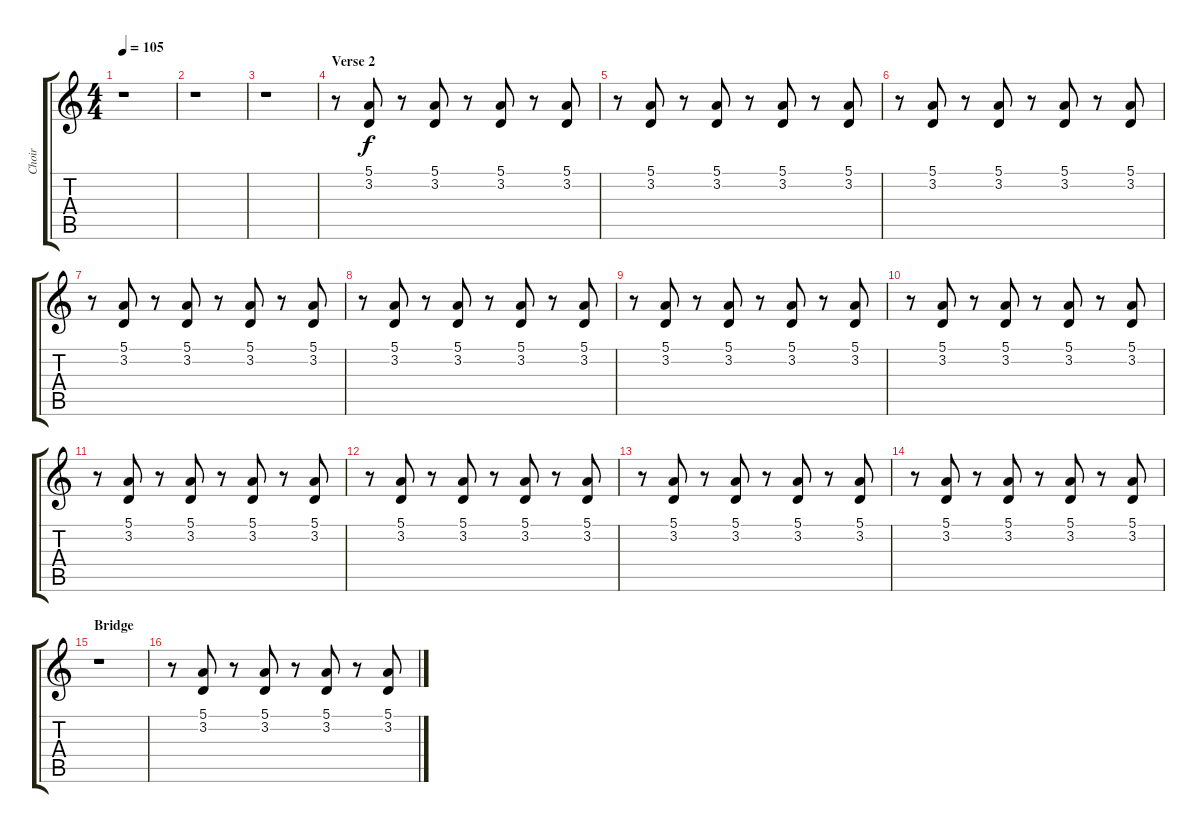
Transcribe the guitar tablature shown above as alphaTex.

\track ("Choir" "Choir") {instrument lead6voice}
\staff {score tabs}
\tuning (E4 B3 G3 D3 A2 E2) {hide}
\ts (4 4)
\tempo 105
\clef g2
\ks c
r.1{dy f} |
r.1 |
r.1 |
\section ("" "Verse 2")
r.8{volume 8} (5.1 3.2).8 r.8 (5.1 3.2).8 r.8 (5.1 3.2).8 r.8 (5.1 3.2).8 |
r.8{volume 8} (5.1 3.2).8 r.8 (5.1 3.2).8 r.8 (5.1 3.2).8 r.8 (5.1 3.2).8 |
r.8{volume 8} (5.1 3.2).8 r.8 (5.1 3.2).8 r.8 (5.1 3.2).8 r.8 (5.1 3.2).8 |
r.8{volume 8} (5.1 3.2).8 r.8 (5.1 3.2).8 r.8 (5.1 3.2).8 r.8 (5.1 3.2).8 |
r.8{volume 8} (5.1 3.2).8 r.8 (5.1 3.2).8 r.8 (5.1 3.2).8 r.8 (5.1 3.2).8 |
r.8{volume 8} (5.1 3.2).8 r.8 (5.1 3.2).8 r.8 (5.1 3.2).8 r.8 (5.1 3.2).8 |
r.8{volume 8} (5.1 3.2).8 r.8 (5.1 3.2).8 r.8 (5.1 3.2).8 r.8 (5.1 3.2).8 |
r.8{volume 8} (5.1 3.2).8 r.8 (5.1 3.2).8 r.8 (5.1 3.2).8 r.8 (5.1 3.2).8 |
r.8{volume 8} (5.1 3.2).8 r.8 (5.1 3.2).8 r.8 (5.1 3.2).8 r.8 (5.1 3.2).8 |
r.8{volume 8} (5.1 3.2).8 r.8 (5.1 3.2).8 r.8 (5.1 3.2).8 r.8 (5.1 3.2).8 |
r.8{volume 8} (5.1 3.2).8 r.8 (5.1 3.2).8 r.8 (5.1 3.2).8 r.8 (5.1 3.2).8 |
\section ("" "Bridge")
r.1 |
r.8 (5.1 3.2).8{volume 12} r.8 (5.1 3.2).8 r.8 (5.1 3.2).8 r.8 (5.1 3.2).8
